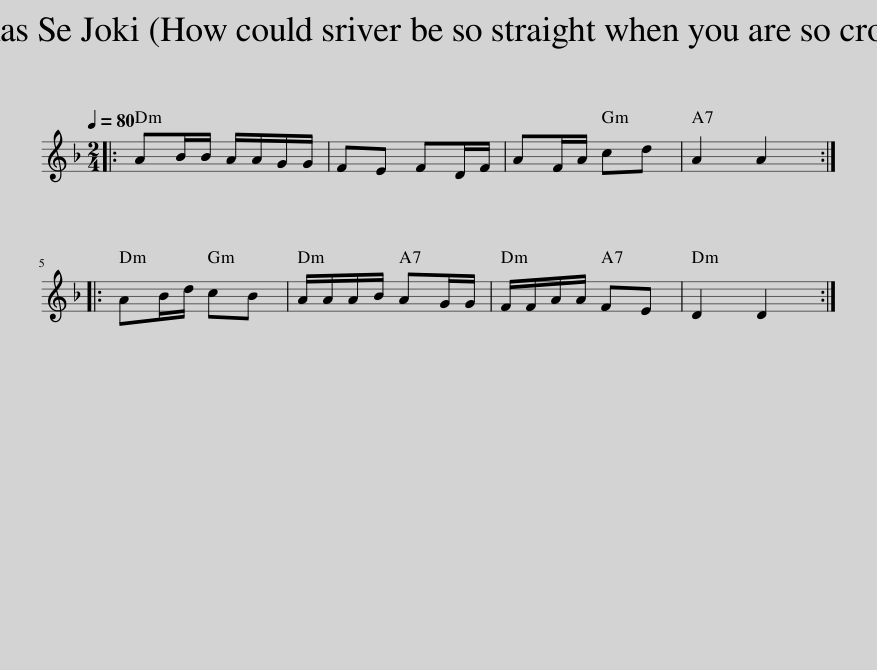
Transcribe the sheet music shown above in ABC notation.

X:1
L:1/8
Q:1/4=80
M:2/4
I:linebreak $
K:Dmin
V:1 treble
V:1
|: AB/B/ A/A/G/G/ | FE FD/F/ | AF/A/ cd | A2 A2 ::$ AB/d/ cB | %5
 A/A/A/B/ AG/G/ | F/F/A/A/ FE | D2 D2 :| %8
